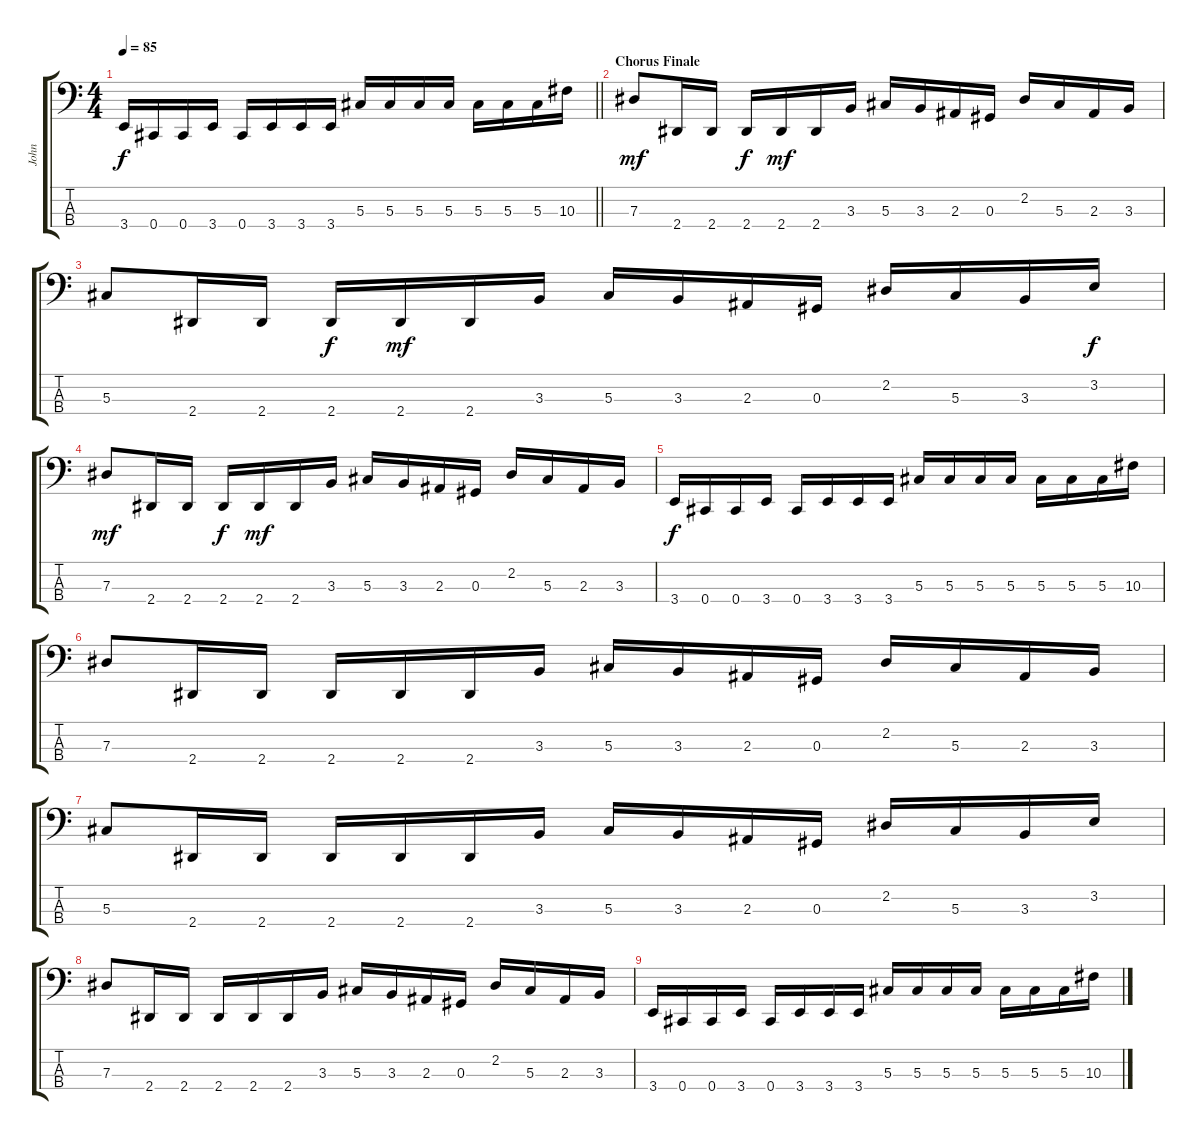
\track ("John" "John") {instrument electricbasspick}
\staff {score tabs}
\tuning (Gb2 Db2 Ab1 Db1) {hide}
\ts (4 4)
\tempo 85
\clef f4
\barLineRight lightlight
\ks c
3.4.16{dy f} 0.4.16 0.4.16 3.4.16 0.4.16 3.4.16 3.4.16 3.4.16 5.3.16 5.3.16 5.3.16 5.3.16 5.3.16 5.3.16 5.3.16 10.3.16 |
\section ("" "Chorus Finale")
7.3.8{dy mf} 2.4.16 2.4.16 2.4.16{dy f} 2.4.16{dy mf} 2.4.16 3.3.16 5.3.16 3.3.16 2.3.16 0.3.16 2.2.16 5.3.16 2.3.16 3.3.16 |
5.3.8 2.4.16 2.4.16 2.4.16{dy f} 2.4.16{dy mf} 2.4.16 3.3.16 5.3.16 3.3.16 2.3.16 0.3.16 2.2.16 5.3.16 3.3.16 3.2.16{dy f} |
7.3.8{dy mf} 2.4.16 2.4.16 2.4.16{dy f} 2.4.16{dy mf} 2.4.16 3.3.16 5.3.16 3.3.16 2.3.16 0.3.16 2.2.16 5.3.16 2.3.16 3.3.16 |
3.4.16{dy f} 0.4.16 0.4.16 3.4.16 0.4.16 3.4.16 3.4.16 3.4.16 5.3.16 5.3.16 5.3.16 5.3.16 5.3.16 5.3.16 5.3.16 10.3.16 |
7.3.8 2.4.16 2.4.16 2.4.16 2.4.16 2.4.16 3.3.16 5.3.16 3.3.16 2.3.16 0.3.16 2.2.16 5.3.16 2.3.16 3.3.16 |
5.3.8 2.4.16 2.4.16 2.4.16 2.4.16 2.4.16 3.3.16 5.3.16 3.3.16 2.3.16 0.3.16 2.2.16 5.3.16 3.3.16 3.2.16 |
7.3.8 2.4.16 2.4.16 2.4.16 2.4.16 2.4.16 3.3.16 5.3.16 3.3.16 2.3.16 0.3.16 2.2.16 5.3.16 2.3.16 3.3.16 |
3.4.16 0.4.16 0.4.16 3.4.16 0.4.16 3.4.16 3.4.16 3.4.16 5.3.16 5.3.16 5.3.16 5.3.16 5.3.16 5.3.16 5.3.16 10.3.16
